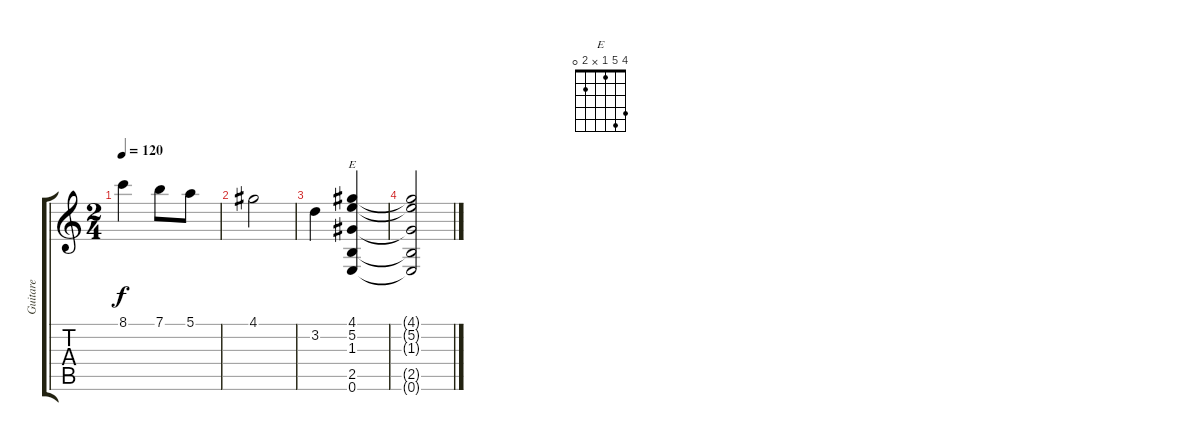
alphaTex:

\track ("Guitare" "Guitare") {instrument acousticguitarnylon}
\staff {score tabs}
\tuning (E4 B3 G3 D3 A2 E2) {hide}
\chord ("E" 4 5 1 x 2 0)
\ts (2 4)
\tempo 120
\clef g2
\ks c
8.1.4{dy f} 7.1.8 5.1.8 |
4.1.2 |
3.2.4 (4.1 5.2 1.3 2.5 0.6).4{ch "E"} |
(4.1{t} 5.2{t} 1.3{t} 2.5{t} 0.6{t}).2
